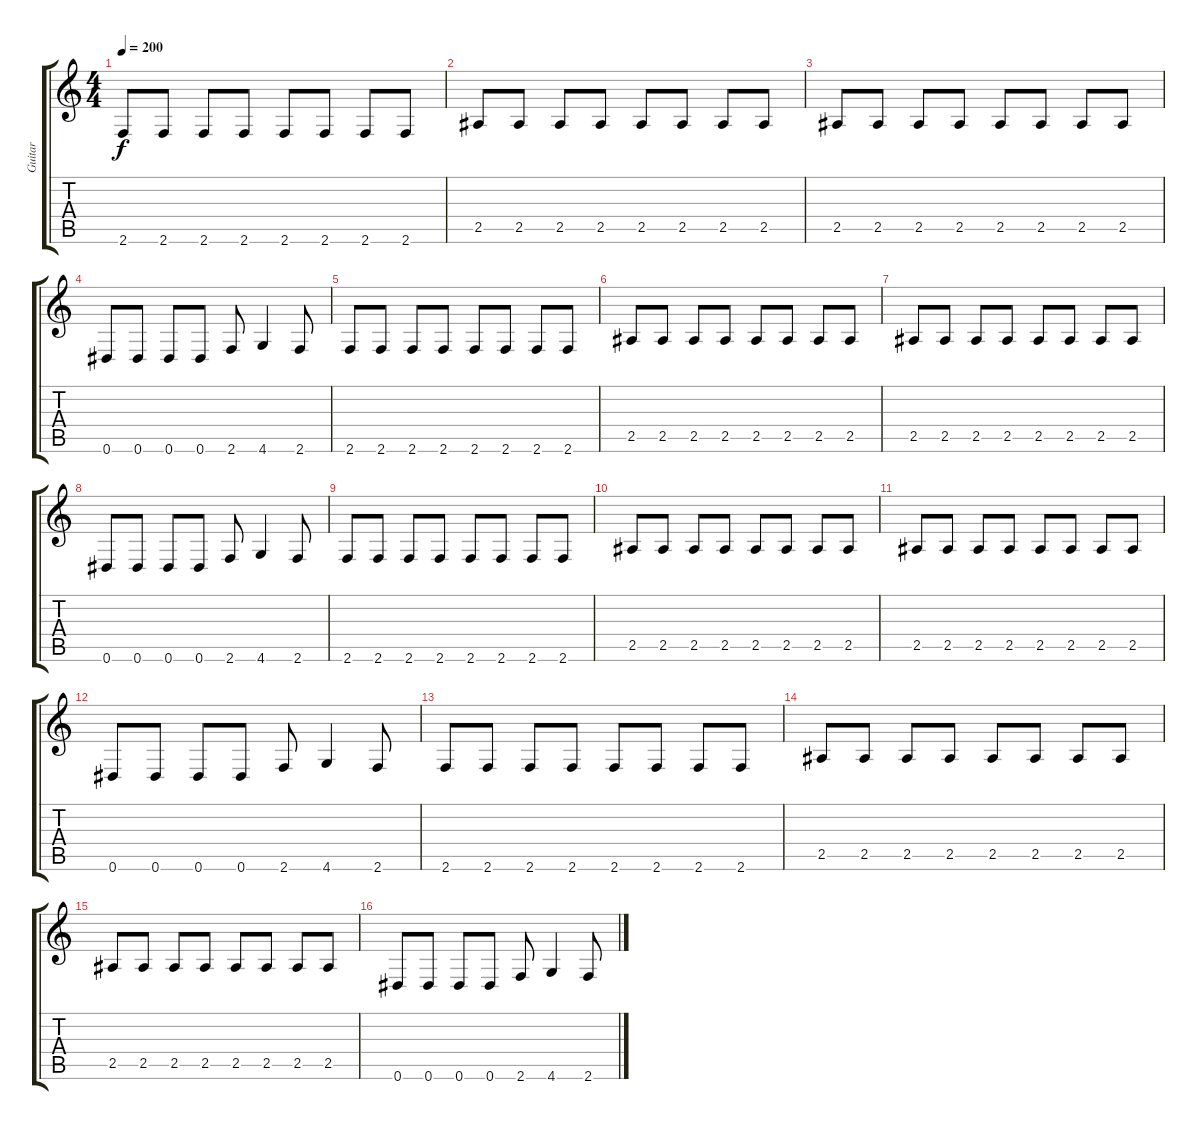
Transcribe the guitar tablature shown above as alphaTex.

\track ("Guitar" "Guitar") {instrument distortionguitar}
\staff {score tabs}
\tuning (Eb4 Bb3 Gb3 Db3 Ab2 Eb2) {hide}
\ts (4 4)
\tempo 200
\clef g2
\ks c
2.6.8{dy f} 2.6.8 2.6.8 2.6.8 2.6.8 2.6.8 2.6.8 2.6.8 |
2.5.8 2.5.8 2.5.8 2.5.8 2.5.8 2.5.8 2.5.8 2.5.8 |
2.5.8 2.5.8 2.5.8 2.5.8 2.5.8 2.5.8 2.5.8 2.5.8 |
0.6.8 0.6.8 0.6.8 0.6.8 2.6.8 4.6.4 2.6.8 |
2.6.8 2.6.8 2.6.8 2.6.8 2.6.8 2.6.8 2.6.8 2.6.8 |
2.5.8 2.5.8 2.5.8 2.5.8 2.5.8 2.5.8 2.5.8 2.5.8 |
2.5.8 2.5.8 2.5.8 2.5.8 2.5.8 2.5.8 2.5.8 2.5.8 |
0.6.8 0.6.8 0.6.8 0.6.8 2.6.8 4.6.4 2.6.8 |
2.6.8 2.6.8 2.6.8 2.6.8 2.6.8 2.6.8 2.6.8 2.6.8 |
2.5.8 2.5.8 2.5.8 2.5.8 2.5.8 2.5.8 2.5.8 2.5.8 |
2.5.8 2.5.8 2.5.8 2.5.8 2.5.8 2.5.8 2.5.8 2.5.8 |
0.6.8 0.6.8 0.6.8 0.6.8 2.6.8 4.6.4 2.6.8 |
2.6.8 2.6.8 2.6.8 2.6.8 2.6.8 2.6.8 2.6.8 2.6.8 |
2.5.8 2.5.8 2.5.8 2.5.8 2.5.8 2.5.8 2.5.8 2.5.8 |
2.5.8 2.5.8 2.5.8 2.5.8 2.5.8 2.5.8 2.5.8 2.5.8 |
0.6.8 0.6.8 0.6.8 0.6.8 2.6.8 4.6.4 2.6.8
